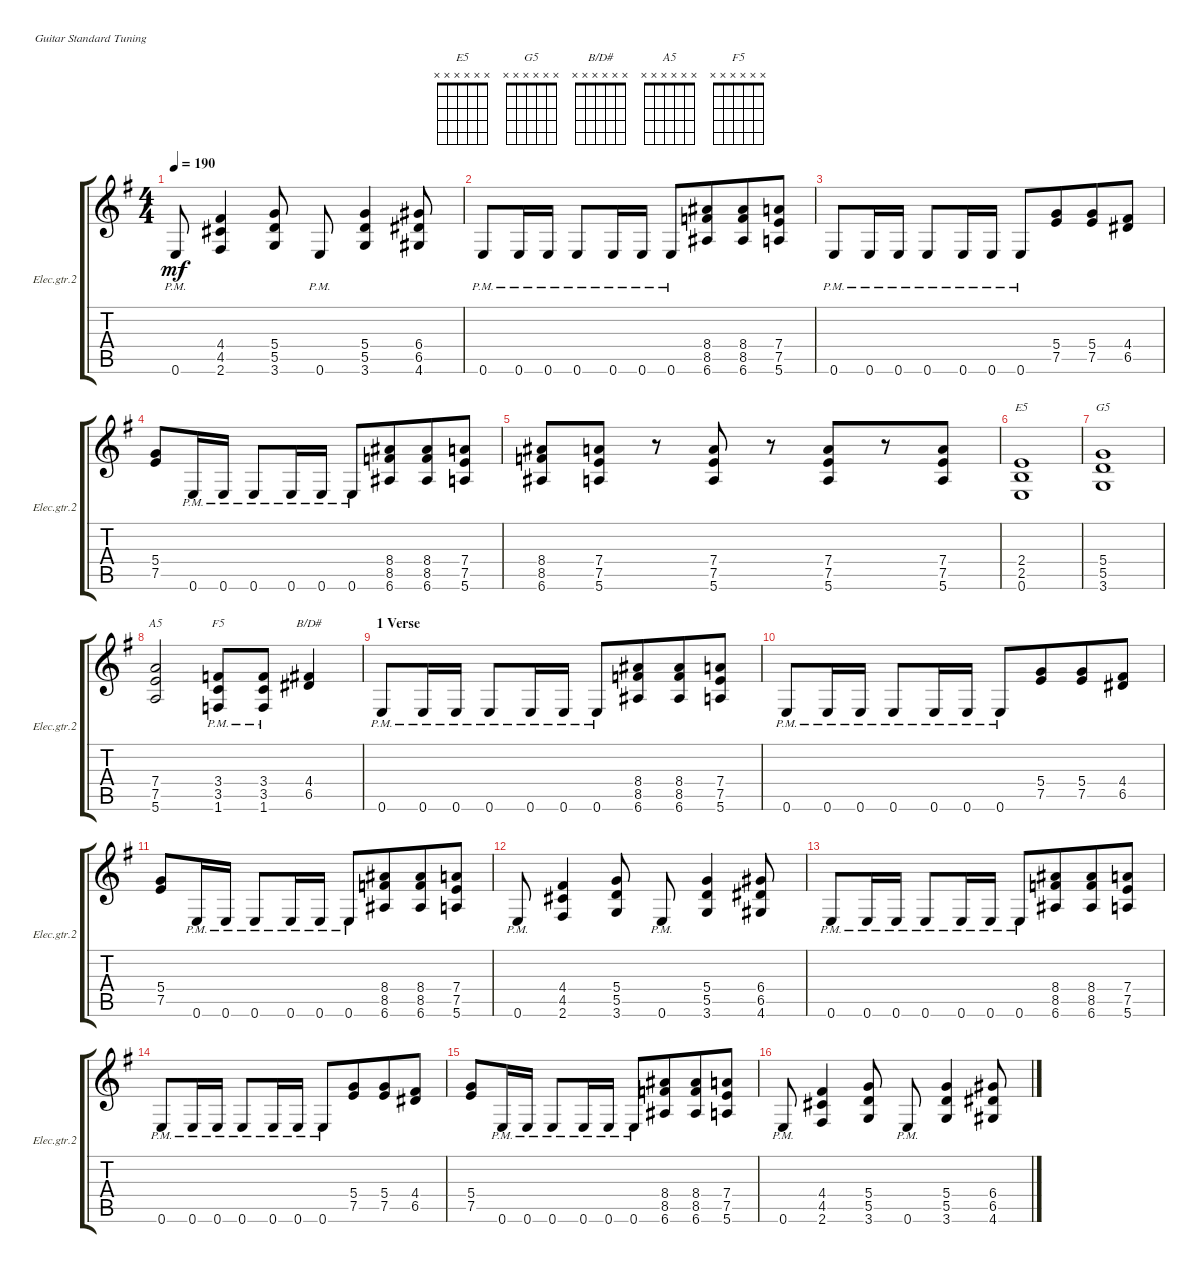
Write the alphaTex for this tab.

\defaultSystemsLayout 4
\bracketExtendMode groupsimilarinstruments
\useSystemSignSeparator
\singleTrackTrackNamePolicy allsystems
\multiTrackTrackNamePolicy allsystems
\firstSystemTrackNameOrientation horizontal
\otherSystemsTrackNameOrientation horizontal
\track ("Elec. gtr. 2" "Elec.gtr.2") {instrument acousticguitarsteel}
\staff {score tabs}
\tuning (E4 B3 G3 D3 A2 E2)
\chord ("E5" x x x x x x)
\chord ("G5" x x x x x x)
\chord ("B/D#" x x x x x x)
\chord ("A5" x x x x x x)
\chord ("F5" x x x x x x)
\ts (4 4)
\tempo 190
\clef g2
\ks eminor
0.6{pm}.8{dy mf} (4.4 4.5 2.6).4 (5.4 5.5 3.6).8 0.6{pm}.8 (5.4 5.5 3.6).4 (6.4 6.5 4.6).8 |
0.6{pm}.8 0.6{pm}.16 0.6{pm}.16 0.6{pm}.8 0.6{pm}.16 0.6{pm}.16 0.6{pm}.8 (8.4 6.6 8.5).8{beam merge} (8.4 8.5 6.6).8 (7.4 7.5 5.6).8 |
0.6{pm}.8 0.6{pm}.16 0.6{pm}.16 0.6{pm}.8 0.6{pm}.16 0.6{pm}.16 0.6{pm}.8{beam merge} (5.4 7.5).8{beam merge} (5.4 7.5).8 (4.4 6.5).8 |
(5.4 7.5).8 0.6{pm}.16 0.6{pm}.16 0.6{pm}.8 0.6{pm}.16 0.6{pm}.16 0.6{pm}.8 (8.4 8.5 6.6).8{beam merge} (8.4 8.5 6.6).8 (7.4 7.5 5.6).8 |
(8.4 8.5 6.6).8 (7.4 7.5 5.6).8 r.8 (7.4 7.5 5.6).8 r.8 (7.4 7.5 5.6).8{beam merge} r.8{beam merge} (7.4 7.5 5.6).8 |
(2.5 0.6 2.4).1{ch "E5"} |
(5.4 5.5 3.6).1{ch "G5"} |
(5.6 7.5 7.4).2{ch "A5"} (1.6{pm} 3.5{pm} 3.4{pm}).8{ch "F5"} (1.6{pm} 3.5{pm} 3.4{pm}).8 (6.5 4.4).4{ch "B/D#"} |
\section ("" "1 Verse")
0.6{pm}.8 0.6{pm}.16 0.6{pm}.16 0.6{pm}.8 0.6{pm}.16 0.6{pm}.16 0.6{pm}.8 (8.4 6.6 8.5).8{beam merge} (8.4 8.5 6.6).8 (7.4 7.5 5.6).8 |
0.6{pm}.8 0.6{pm}.16 0.6{pm}.16 0.6{pm}.8 0.6{pm}.16 0.6{pm}.16 0.6{pm}.8{beam merge} (5.4 7.5).8{beam merge} (5.4 7.5).8 (4.4 6.5).8 |
(5.4 7.5).8 0.6{pm}.16 0.6{pm}.16 0.6{pm}.8 0.6{pm}.16 0.6{pm}.16 0.6{pm}.8 (8.4 8.5 6.6).8{beam merge} (8.4 8.5 6.6).8 (7.4 7.5 5.6).8 |
0.6{pm}.8 (4.4 4.5 2.6).4 (5.4 5.5 3.6).8 0.6{pm}.8 (5.4 5.5 3.6).4 (6.4 6.5 4.6).8 |
0.6{pm}.8 0.6{pm}.16 0.6{pm}.16 0.6{pm}.8 0.6{pm}.16 0.6{pm}.16 0.6{pm}.8 (8.4 6.6 8.5).8{beam merge} (8.4 8.5 6.6).8 (7.4 7.5 5.6).8 |
0.6{pm}.8 0.6{pm}.16 0.6{pm}.16 0.6{pm}.8 0.6{pm}.16 0.6{pm}.16 0.6{pm}.8{beam merge} (5.4 7.5).8{beam merge} (5.4 7.5).8 (4.4 6.5).8 |
(5.4 7.5).8 0.6{pm}.16 0.6{pm}.16 0.6{pm}.8 0.6{pm}.16 0.6{pm}.16 0.6{pm}.8 (8.4 8.5 6.6).8{beam merge} (8.4 8.5 6.6).8 (7.4 7.5 5.6).8 |
0.6{pm}.8 (4.4 4.5 2.6).4 (5.4 5.5 3.6).8 0.6{pm}.8 (5.4 5.5 3.6).4 (6.4 6.5 4.6).8
